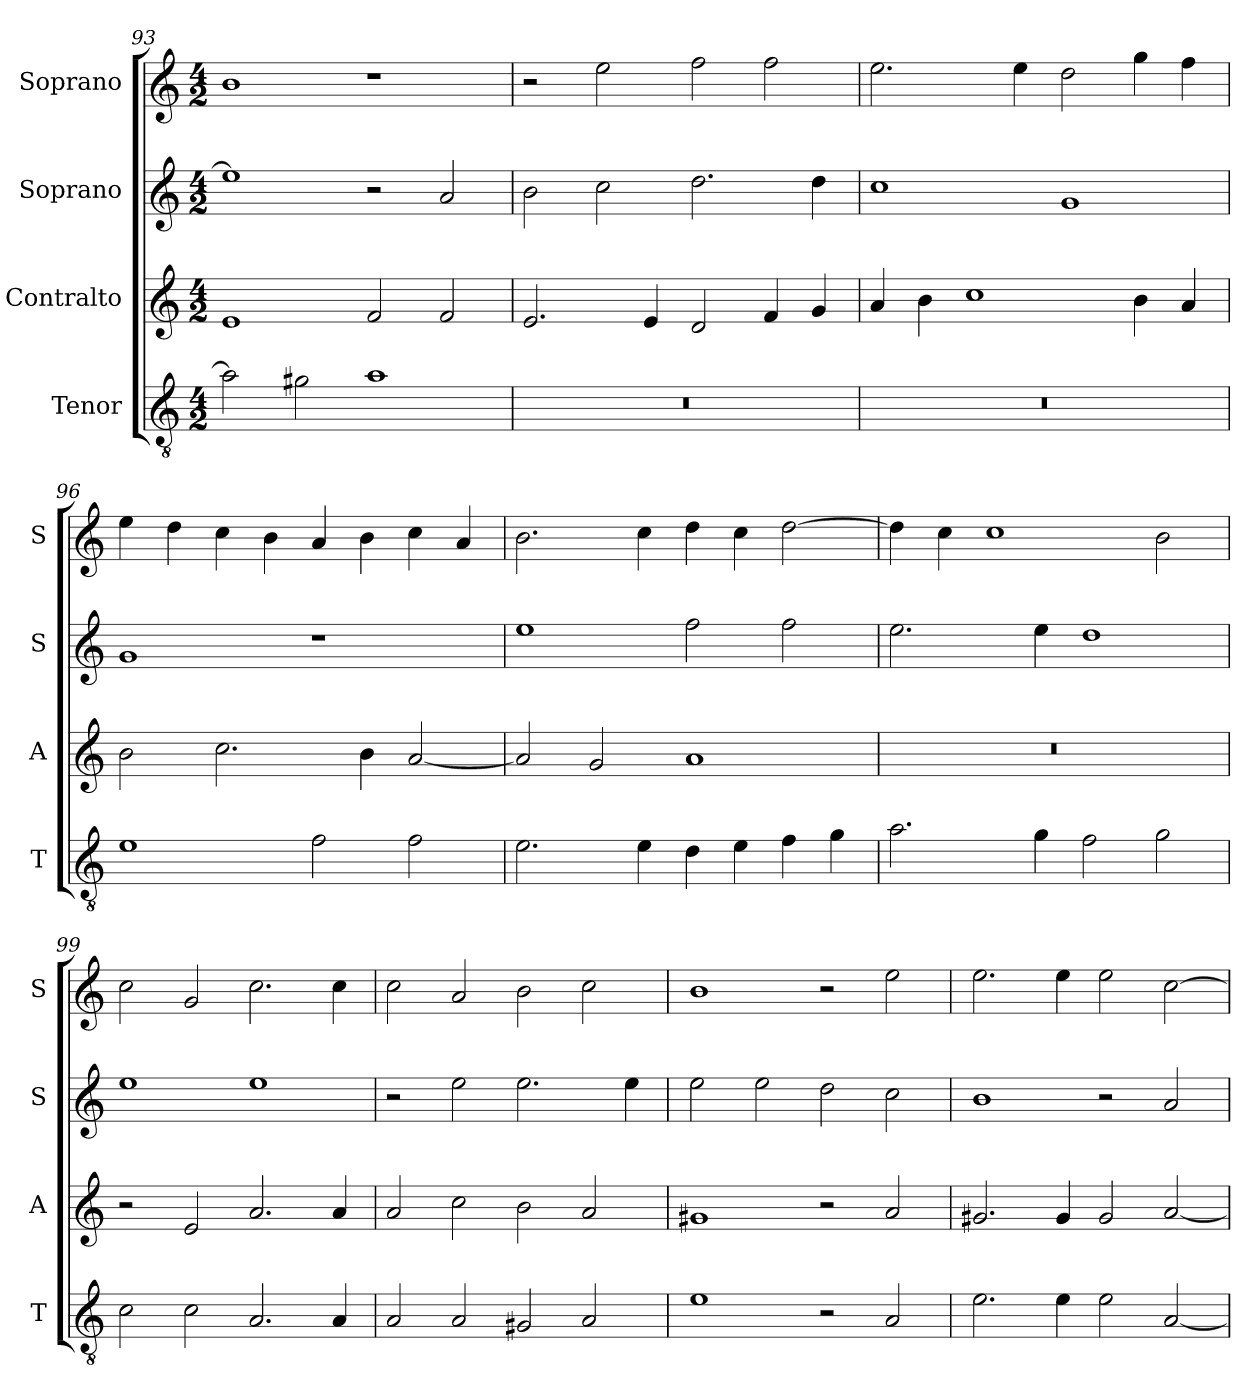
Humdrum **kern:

**kern	**kern	**kern	**kern
*part4	*part3	*part2	*part1
*staff4	*staff3	*staff2	*staff1
*I"Tenor	*I"Contralto	*I"Soprano	*I"Soprano
*I'T	*I'A	*I'S	*I'S
*clefGv2	*clefG2	*clefG2	*clefG2
*k[]	*k[]	*k[]	*k[]
*G:mix	*G:mix	*G:mix	*G:mix
*M4/2	*M4/2	*M4/2	*M4/2
=93	=93	=93	=93
2a]	1e	1ee]	1b
2g#X	.	.	.
1a	2f	2r	1r
.	2f	2a	.
=94	=94	=94	=94
0r	2.e	2b	2r
.	.	2cc	2ee
.	4e	.	.
.	2d	2.dd	2ff
.	4f	.	2ff
.	4g	4dd	.
=95	=95	=95	=95
0r	4a	1cc	2.ee
.	4b	.	.
.	1cc	.	.
.	.	.	4ee
.	.	1g	2dd
.	4b	.	4gg
.	4a	.	4ff
=96	=96	=96	=96
1e	2b	1g	4ee
.	.	.	4dd
.	2.cc	.	4cc
.	.	.	4b
2f	.	1r	4a
.	4b	.	4b
2f	[2a	.	4cc
.	.	.	4a
=97	=97	=97	=97
2.e	2a]	1ee	2.b
.	2g	.	.
4e	.	.	4cc
4d	1a	2ff	4dd
4e	.	.	4cc
4f	.	2ff	[2dd
4g	.	.	.
=98	=98	=98	=98
2.a	0r	2.ee	4dd]
.	.	.	4cc
.	.	.	1cc
4g	.	4ee	.
2f	.	1dd	.
2g	.	.	2b
=99	=99	=99	=99
2c	2r	1ee	2cc
2c	2e	.	2g
2.A	2.a	1ee	2.cc
4A	4a	.	4cc
=100	=100	=100	=100
2A	2a	2r	2cc
2A	2cc	2ee	2a
2G#X	2b	2.ee	2b
2A	2a	.	2cc
.	.	4ee	.
=101	=101	=101	=101
1e	1g#X	2ee	1b
.	.	2ee	.
2r	2r	2dd	2r
2A	2a	2cc	2ee
=102	=102	=102	=102
2.e	2.g#X	1b	2.ee
4e	4g#	.	4ee
2e	2g#	2r	2ee
[2A	[2a	2a	[2cc
=	=	=	=
*-	*-	*-	*-
